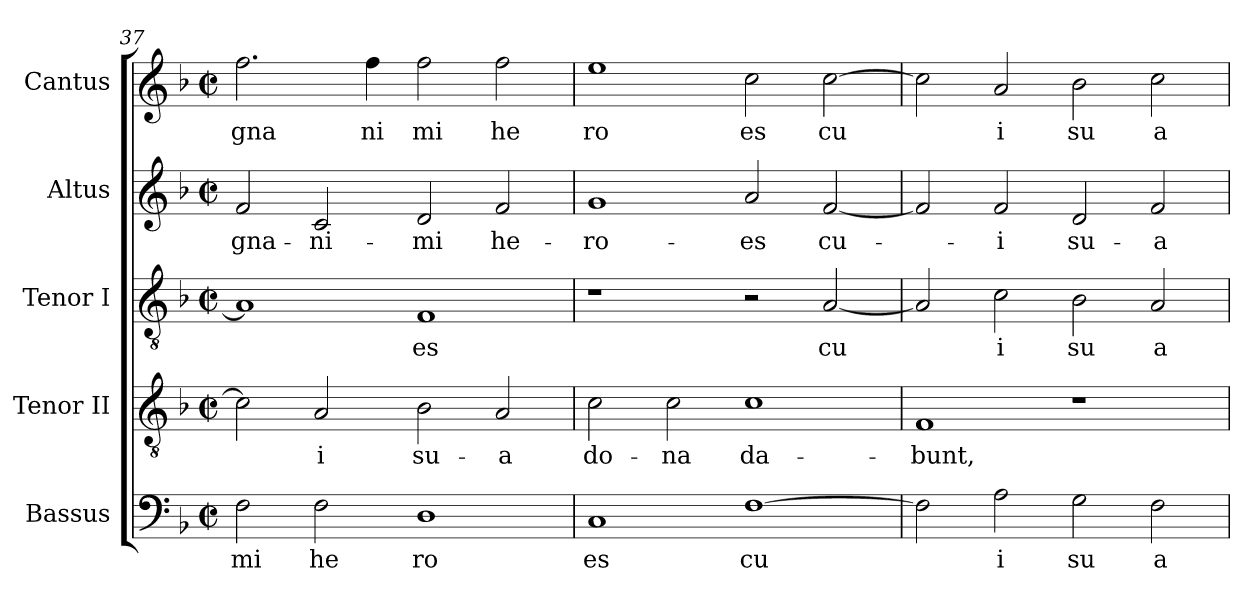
**kern	**text	**kern	**text	**kern	**text	**kern	**text	**kern	**text
*part5	*part5	*part4	*part4	*part3	*part3	*part2	*part2	*part1	*part1
*staff5	*staff5	*staff4	*staff4	*staff3	*staff3	*staff2	*staff2	*staff1	*staff1
*I"Bassus	*	*I"Tenor II	*	*I"Tenor I	*	*I"Altus	*	*I"Cantus	*
*clefF4	*	*clefGv2	*	*clefGv2	*	*clefG2	*	*clefG2	*
*k[b-]	*	*k[b-]	*	*k[b-]	*	*k[b-]	*	*k[b-]	*
*F:	*	*F:	*	*F:	*	*F:	*	*F:	*
*M2/2	*	*M2/2	*	*M2/2	*	*M2/2	*	*M2/2	*
*met(c|)	*	*met(c|)	*	*met(c|)	*	*met(c|)	*	*met(c|)	*
=37	=37	=37	=37	=37	=37	=37	=37	=37	=37
!	!LO:LY:b:cj	!	!	!	!	!	!LO:LY:b:cj	!	!LO:LY:b:cj
2F\	mi	2c\]	.	1A]	.	2f/	-gna-	2.ff\	gna
!	!LO:LY:b:cj	!	!LO:LY:b:cj	!	!	!	!LO:LY:b:cj	!	!
2F\	he	2A/	-i	.	.	2c/	-ni-	.	.
!	!	!	!	!	!	!	!	!	!LO:LY:b:cj
.	.	.	.	.	.	.	.	4ff\	ni
!	!LO:LY:b:cj	!	!LO:LY:b:cj	!	!LO:LY:b:cj	!	!LO:LY:b:cj	!	!LO:LY:b:cj
1D	ro	2B-\	su-	1F	es	2d/	-mi	2ff\	mi
!	!	!	!LO:LY:b:cj	!	!	!	!LO:LY:b:cj	!	!LO:LY:b:cj
.	.	2A/	-a	.	.	2f/	he-	2ff\	he
=38	=38	=38	=38	=38	=38	=38	=38	=38	=38
!	!LO:LY:b:cj	!	!LO:LY:b:cj	!	!	!	!LO:LY:b:cj	!	!LO:LY:b:cj
1C	es	2c\	do-	1r	.	1g	-ro-	1ee	ro
!	!	!	!LO:LY:b:cj	!	!	!	!	!	!
.	.	2c\	-na	.	.	.	.	.	.
!	!LO:LY:b:cj	!	!LO:LY:b:cj	!	!	!	!LO:LY:b:cj	!	!LO:LY:b:cj
[>1F	cu	1c	da-	2r	.	2a/	-es	2cc\	es
!	!	!	!	!	!LO:LY:b:cj	!	!LO:LY:b:cj	!	!LO:LY:b:cj
.	.	.	.	[<2A/	cu	[<2f/	cu-	[>2cc\	cu
=39	=39	=39	=39	=39	=39	=39	=39	=39	=39
!	!	!	!LO:LY:b:cj	!	!	!	!	!	!
2F\]	.	1F	-bunt,	2A/]	.	2f/]	.	2cc\]	.
!	!LO:LY:b:cj	!	!	!	!LO:LY:b:cj	!	!LO:LY:b:cj	!	!LO:LY:b:cj
2A\	i	.	.	2c\	i	2f/	-i	2a/	i
!	!LO:LY:b:cj	!	!	!	!LO:LY:b:cj	!	!LO:LY:b:cj	!	!LO:LY:b:cj
2G\	su	1r	.	2B-\	su	2d/	su-	2b-\	su
!	!LO:LY:b:cj	!	!	!	!LO:LY:b:cj	!	!LO:LY:b:cj	!	!LO:LY:b:cj
2F\	a	.	.	2A/	a	2f/	-a	2cc\	a
=	=	=	=	=	=	=	=	=	=
*-	*-	*-	*-	*-	*-	*-	*-	*-	*-
